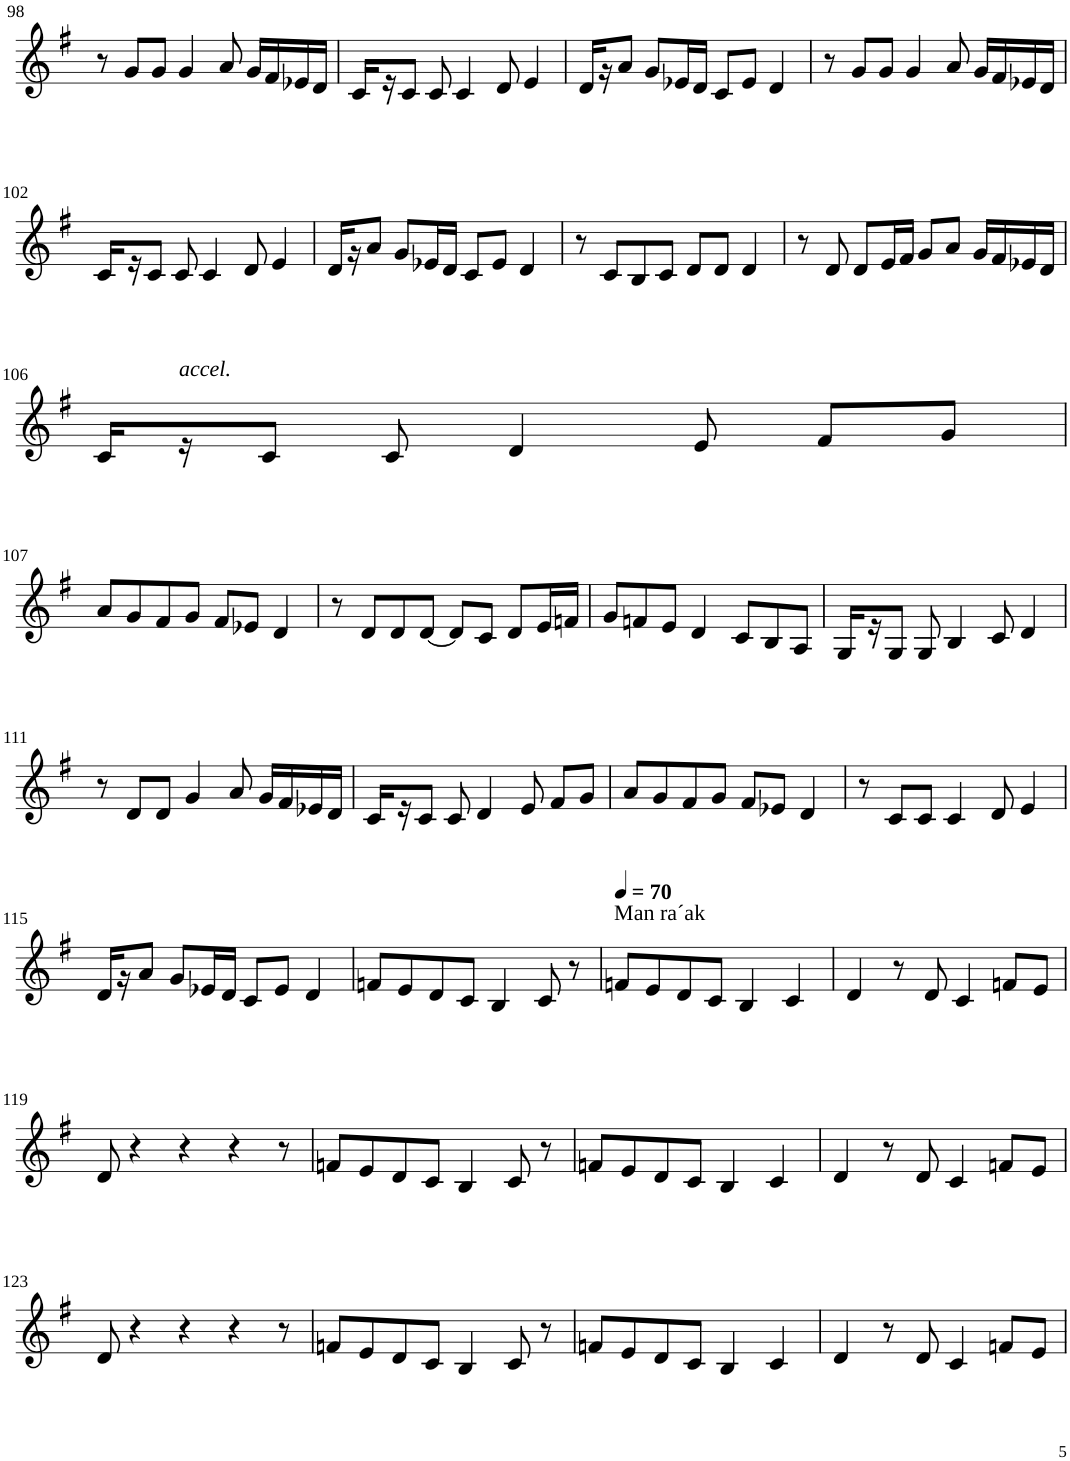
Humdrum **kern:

**kern
*part1
*staff1
*I"Violin
!!LO:PB:g=z
*clefG2
*k[f#]
*G:
*M4/4
=98
8r
8g/L
8g/J
4g/
8a/
16g/LL
16f#/
16e-X/
16d/JJ
=99
16c/LL
16r
8c/J
8c/
4c/
8d/
4e/
=100
16d/LL
16r
8a/J
8g/L
16e-X/L
16d/JJ
8c/L
8e-/J
4d/
=101
8r
8g/L
8g/J
4g/
8a/
16g/LL
16f#/
16e-X/
16d/JJ
!!LO:LB:g=z
=102
16c/LL
16r
8c/J
8c/
4c/
8d/
4e/
=103
16d/LL
16r
8a/J
8g/L
16e-X/L
16d/JJ
8c/L
8e-/J
4d/
=104
8r
8c/L
8B/
8c/J
8d/L
8d/J
4d/
=105
8r
8d/
8d/L
16e/L
16f#/JJ
8g/L
8a/J
16g/LL
16f#/
16e-X/
16d/JJ
!!LO:LB:g=z
=106
16c/LL
!LO:TX:a:i:t=accel.
16r
8c/J
8c/
4d/
8e/
8f#/L
8g/J
!!LO:LB:g=z
=107
8a/L
8g/
8f#/
8g/J
8f#/L
8e-X/J
4d/
=108
8r
8d/L
8d/
[8d/J
8d/L]
8c/J
8d/L
16e/L
16fn/JJ
=109
8g/L
8fn/
8e/J
4d/
8c/L
8B/
8A/J
=110
16G/LL
16r
8G/J
8G/
4B/
8c/
4d/
!!LO:LB:g=z
=111
8r
8d/L
8d/J
4g/
8a/
16g/LL
16f#/
16e-X/
16d/JJ
=112
16c/LL
16r
8c/J
8c/
4d/
8e/
8f#/L
8g/J
=113
8a/L
8g/
8f#/
8g/J
8f#/L
8e-X/J
4d/
=114
8r
8c/L
8c/J
4c/
8d/
4e/
!!LO:LB:g=z
=115
16d/LL
16r
8a/J
8g/L
16e-X/L
16d/JJ
8c/L
8e-/J
4d/
=116
8fn/L
8e/
8d/
8c/J
4B/
8c/
8r
=117
*MM70
!LO:TX:a:t=Man ra´ak
8fn/L
8e/
8d/
8c/J
4B/
4c/
=118
4d/
8r
8d/
4c/
8fn/L
8e/J
!!LO:LB:g=z
=119
8d/
4r
4r
4r
8r
=120
8fn/L
8e/
8d/
8c/J
4B/
8c/
8r
=121
8fn/L
8e/
8d/
8c/J
4B/
4c/
=122
4d/
8r
8d/
4c/
8fn/L
8e/J
!!LO:LB:g=z
=123
8d/
4r
4r
4r
8r
=124
8fn/L
8e/
8d/
8c/J
4B/
8c/
8r
=125
8fn/L
8e/
8d/
8c/J
4B/
4c/
=126
4d/
8r
8d/
4c/
8fn/L
8e/J
=
*-
